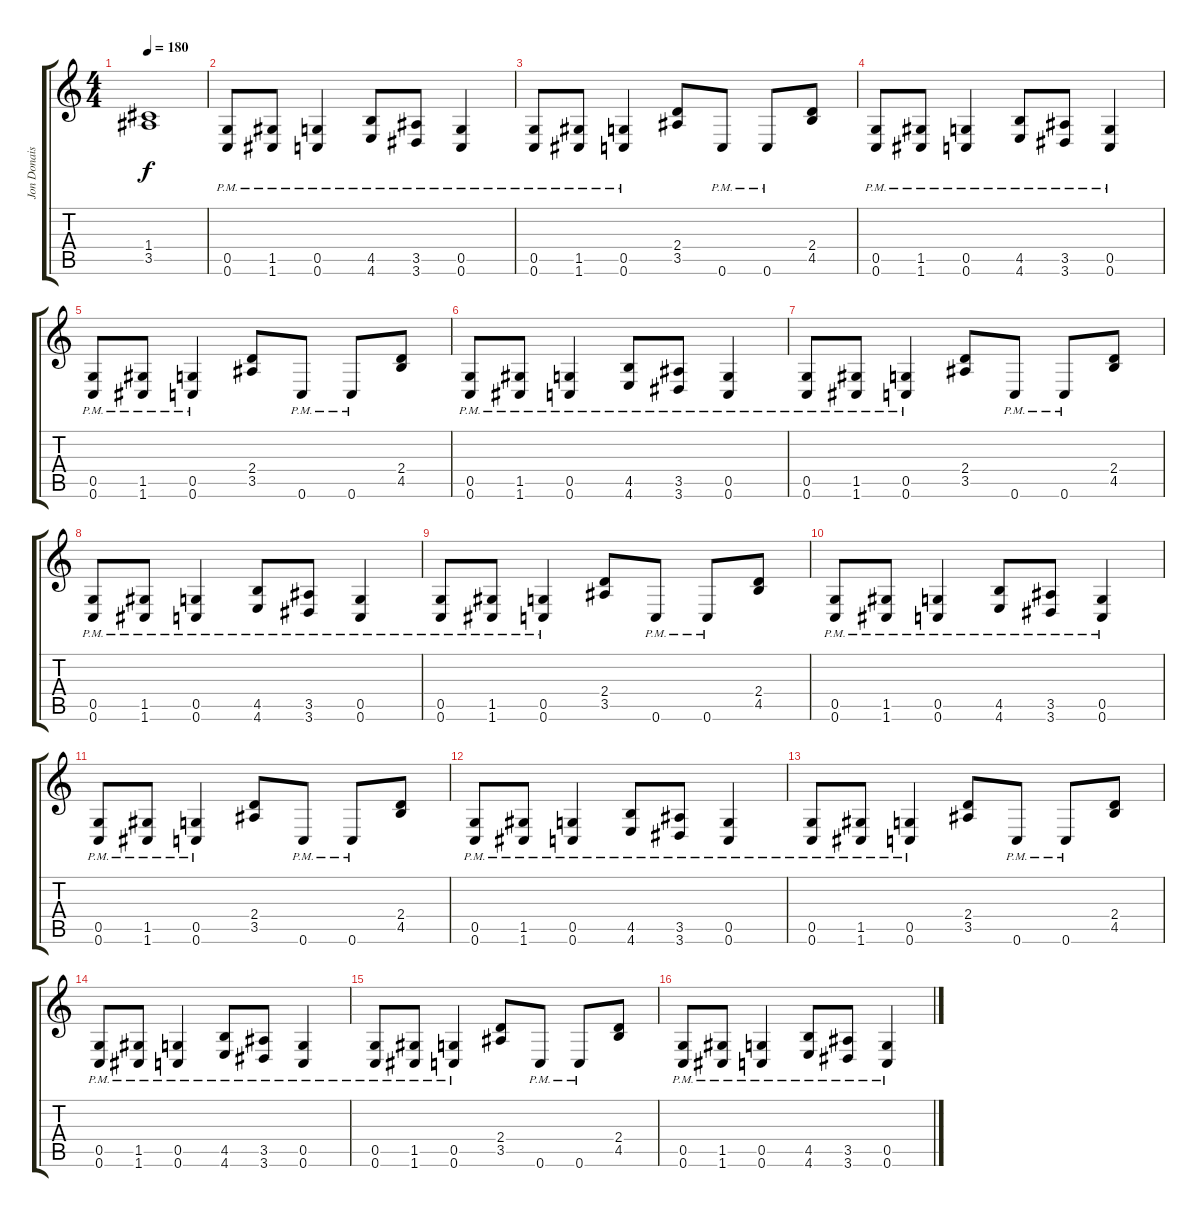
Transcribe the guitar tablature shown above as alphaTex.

\track ("Jon Donais" "Jon Donais") {instrument distortionguitar}
\staff {score tabs}
\tuning (D4 A3 F3 C3 G2 C2) {hide}
\ts (4 4)
\tempo 180
\clef g2
\ks c
(1.4{t} 3.5{t}).1{dy f} |
(0.5{pm} 0.6{pm}).8 (1.5{pm} 1.6{pm}).8 (0.5{pm} 0.6{pm}).4 (4.5{pm} 4.6{pm}).8 (3.5{pm} 3.6{pm}).8 (0.5{pm} 0.6{pm}).4 |
(0.5{pm} 0.6{pm}).8 (1.5{pm} 1.6{pm}).8 (0.5{pm} 0.6{pm}).4 (2.4 3.5).8 0.6{pm}.8 0.6{pm}.8 (2.4 4.5).8 |
(0.5{pm} 0.6{pm}).8 (1.5{pm} 1.6{pm}).8 (0.5{pm} 0.6{pm}).4 (4.5{pm} 4.6{pm}).8 (3.5{pm} 3.6{pm}).8 (0.5{pm} 0.6{pm}).4 |
(0.5{pm} 0.6{pm}).8 (1.5{pm} 1.6{pm}).8 (0.5{pm} 0.6{pm}).4 (2.4 3.5).8 0.6{pm}.8 0.6{pm}.8 (2.4 4.5).8 |
(0.5{pm} 0.6{pm}).8 (1.5{pm} 1.6{pm}).8 (0.5{pm} 0.6{pm}).4 (4.5{pm} 4.6{pm}).8 (3.5{pm} 3.6{pm}).8 (0.5{pm} 0.6{pm}).4 |
(0.5{pm} 0.6{pm}).8 (1.5{pm} 1.6{pm}).8 (0.5{pm} 0.6{pm}).4 (2.4 3.5).8 0.6{pm}.8 0.6{pm}.8 (2.4 4.5).8 |
(0.5{pm} 0.6{pm}).8 (1.5{pm} 1.6{pm}).8 (0.5{pm} 0.6{pm}).4 (4.5{pm} 4.6{pm}).8 (3.5{pm} 3.6{pm}).8 (0.5{pm} 0.6{pm}).4 |
(0.5{pm} 0.6{pm}).8 (1.5{pm} 1.6{pm}).8 (0.5{pm} 0.6{pm}).4 (2.4 3.5).8 0.6{pm}.8 0.6{pm}.8 (2.4 4.5).8 |
(0.5{pm} 0.6{pm}).8 (1.5{pm} 1.6{pm}).8 (0.5{pm} 0.6{pm}).4 (4.5{pm} 4.6{pm}).8 (3.5{pm} 3.6{pm}).8 (0.5{pm} 0.6{pm}).4 |
(0.5{pm} 0.6{pm}).8 (1.5{pm} 1.6{pm}).8 (0.5{pm} 0.6{pm}).4 (2.4 3.5).8 0.6{pm}.8 0.6{pm}.8 (2.4 4.5).8 |
(0.5{pm} 0.6{pm}).8 (1.5{pm} 1.6{pm}).8 (0.5{pm} 0.6{pm}).4 (4.5{pm} 4.6{pm}).8 (3.5{pm} 3.6{pm}).8 (0.5{pm} 0.6{pm}).4 |
(0.5{pm} 0.6{pm}).8 (1.5{pm} 1.6{pm}).8 (0.5{pm} 0.6{pm}).4 (2.4 3.5).8 0.6{pm}.8 0.6{pm}.8 (2.4 4.5).8 |
(0.5{pm} 0.6{pm}).8 (1.5{pm} 1.6{pm}).8 (0.5{pm} 0.6{pm}).4 (4.5{pm} 4.6{pm}).8 (3.5{pm} 3.6{pm}).8 (0.5{pm} 0.6{pm}).4 |
(0.5{pm} 0.6{pm}).8 (1.5{pm} 1.6{pm}).8 (0.5{pm} 0.6{pm}).4 (2.4 3.5).8 0.6{pm}.8 0.6{pm}.8 (2.4 4.5).8 |
(0.5{pm} 0.6{pm}).8 (1.5{pm} 1.6{pm}).8 (0.5{pm} 0.6{pm}).4 (4.5{pm} 4.6{pm}).8 (3.5{pm} 3.6{pm}).8 (0.5{pm} 0.6{pm}).4
